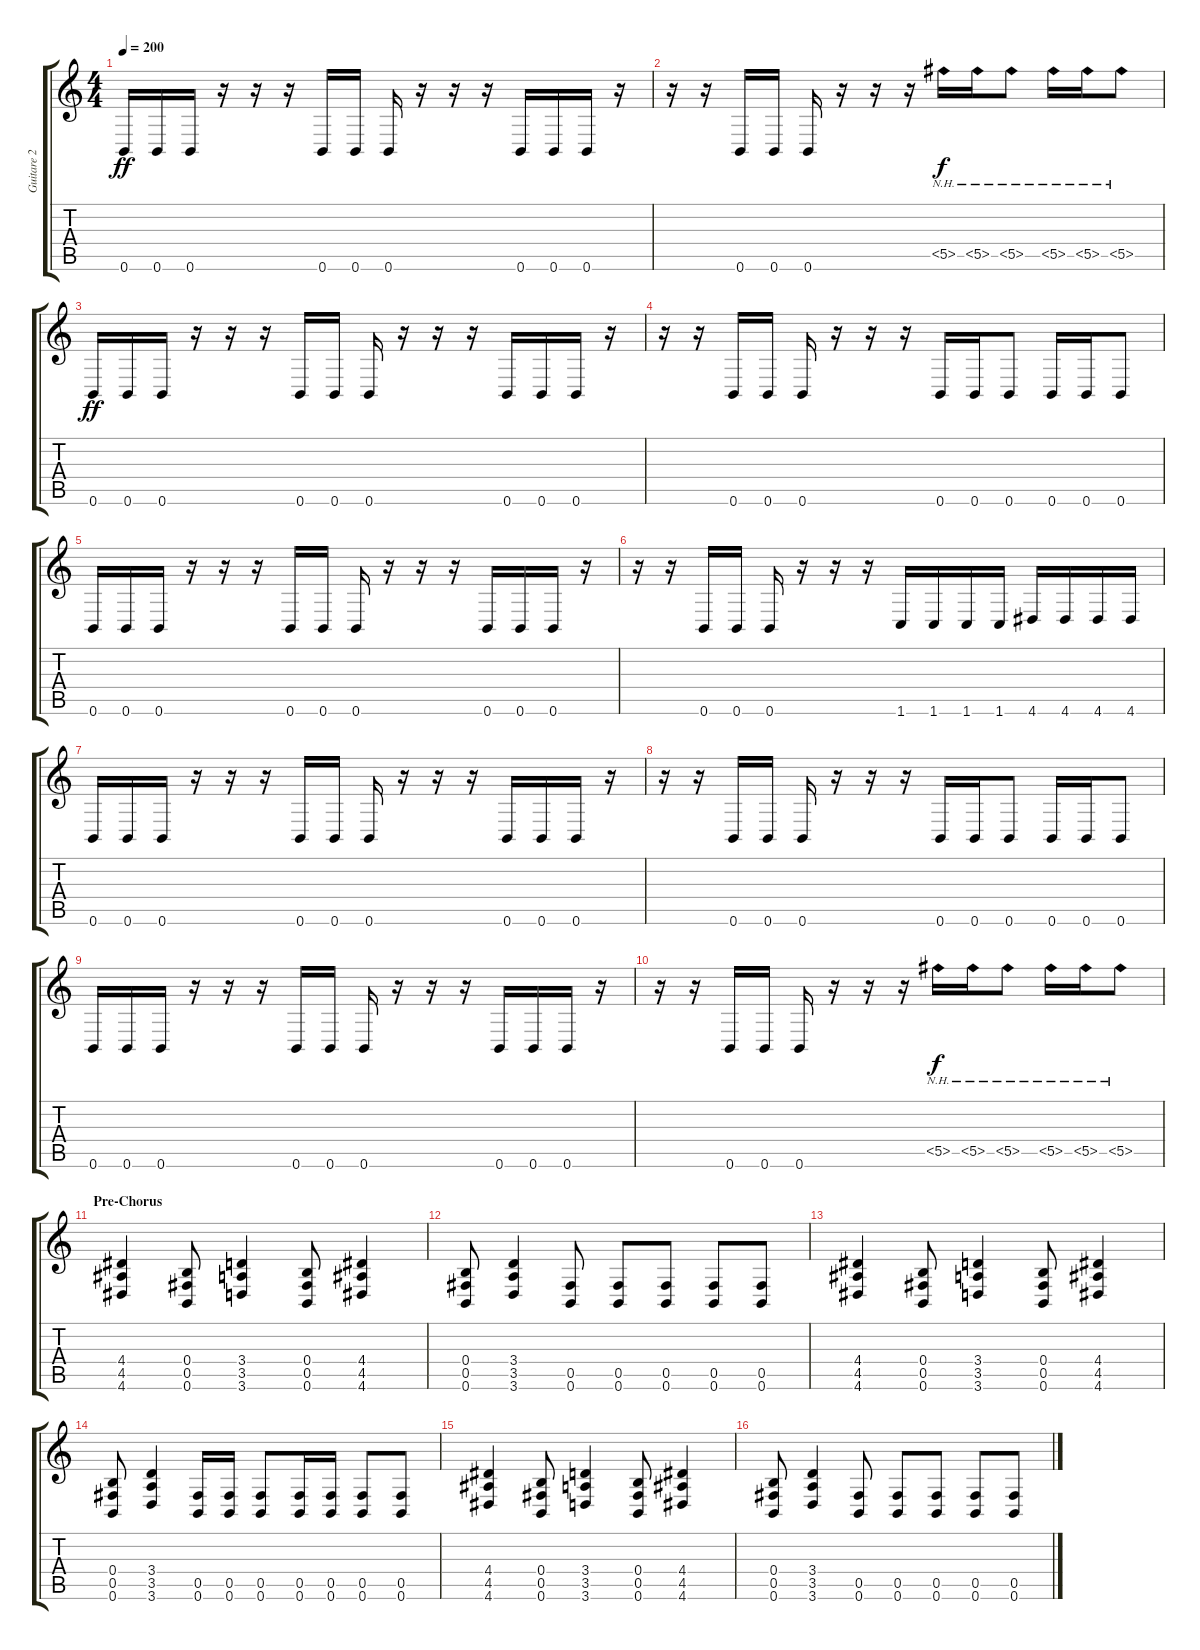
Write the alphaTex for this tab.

\track ("Guitare 2" "Guitare 2") {instrument distortionguitar}
\staff {score tabs}
\tuning (Db4 Ab3 E3 B2 Gb2 B1) {hide}
\ts (4 4)
\tempo 200
\clef g2
\ks c
0.6.16{dy ff} 0.6.16 0.6.16 r.16 r.16 r.16 0.6.16 0.6.16 0.6.16 r.16 r.16 r.16 0.6.16 0.6.16 0.6.16 r.16 |
r.16 r.16 0.6.16 0.6.16 0.6.16 r.16 r.16 r.16 5.5{nh}.16{dy f} 5.5{nh}.16 5.5{nh}.8 5.5{nh}.16 5.5{nh}.16 5.5{nh}.8 |
0.6.16{dy ff} 0.6.16 0.6.16 r.16 r.16 r.16 0.6.16 0.6.16 0.6.16 r.16 r.16 r.16 0.6.16 0.6.16 0.6.16 r.16 |
r.16 r.16 0.6.16 0.6.16 0.6.16 r.16 r.16 r.16 0.6.16 0.6.16 0.6.8 0.6.16 0.6.16 0.6.8 |
0.6.16 0.6.16 0.6.16 r.16 r.16 r.16 0.6.16 0.6.16 0.6.16 r.16 r.16 r.16 0.6.16 0.6.16 0.6.16 r.16 |
r.16 r.16 0.6.16 0.6.16 0.6.16 r.16 r.16 r.16 1.6.16 1.6.16 1.6.16 1.6.16 4.6.16 4.6.16 4.6.16 4.6.16 |
0.6.16 0.6.16 0.6.16 r.16 r.16 r.16 0.6.16 0.6.16 0.6.16 r.16 r.16 r.16 0.6.16 0.6.16 0.6.16 r.16 |
r.16 r.16 0.6.16 0.6.16 0.6.16 r.16 r.16 r.16 0.6.16 0.6.16 0.6.8 0.6.16 0.6.16 0.6.8 |
0.6.16 0.6.16 0.6.16 r.16 r.16 r.16 0.6.16 0.6.16 0.6.16 r.16 r.16 r.16 0.6.16 0.6.16 0.6.16 r.16 |
r.16 r.16 0.6.16 0.6.16 0.6.16 r.16 r.16 r.16 5.5{nh}.16{dy f} 5.5{nh}.16 5.5{nh}.8 5.5{nh}.16 5.5{nh}.16 5.5{nh}.8 |
\section ("" "Pre-Chorus")
(4.4 4.5 4.6).4 (0.4 0.5 0.6).8 (3.4 3.5 3.6).4 (0.4 0.5 0.6).8 (4.4 4.5 4.6).4 |
(0.4 0.5 0.6).8 (3.4 3.5 3.6).4 (0.5 0.6).8 (0.5 0.6).8 (0.5 0.6).8 (0.5 0.6).8 (0.5 0.6).8 |
(4.4 4.5 4.6).4 (0.4 0.5 0.6).8 (3.4 3.5 3.6).4 (0.4 0.5 0.6).8 (4.4 4.5 4.6).4 |
(0.4 0.5 0.6).8 (3.4 3.5 3.6).4 (0.5 0.6).16 (0.5 0.6).16 (0.5 0.6).8 (0.5 0.6).16 (0.5 0.6).16 (0.5 0.6).8 (0.5 0.6).8 |
(4.4 4.5 4.6).4 (0.4 0.5 0.6).8 (3.4 3.5 3.6).4 (0.4 0.5 0.6).8 (4.4 4.5 4.6).4 |
(0.4 0.5 0.6).8 (3.4 3.5 3.6).4 (0.5 0.6).8 (0.5 0.6).8 (0.5 0.6).8 (0.5 0.6).8 (0.5 0.6).8
